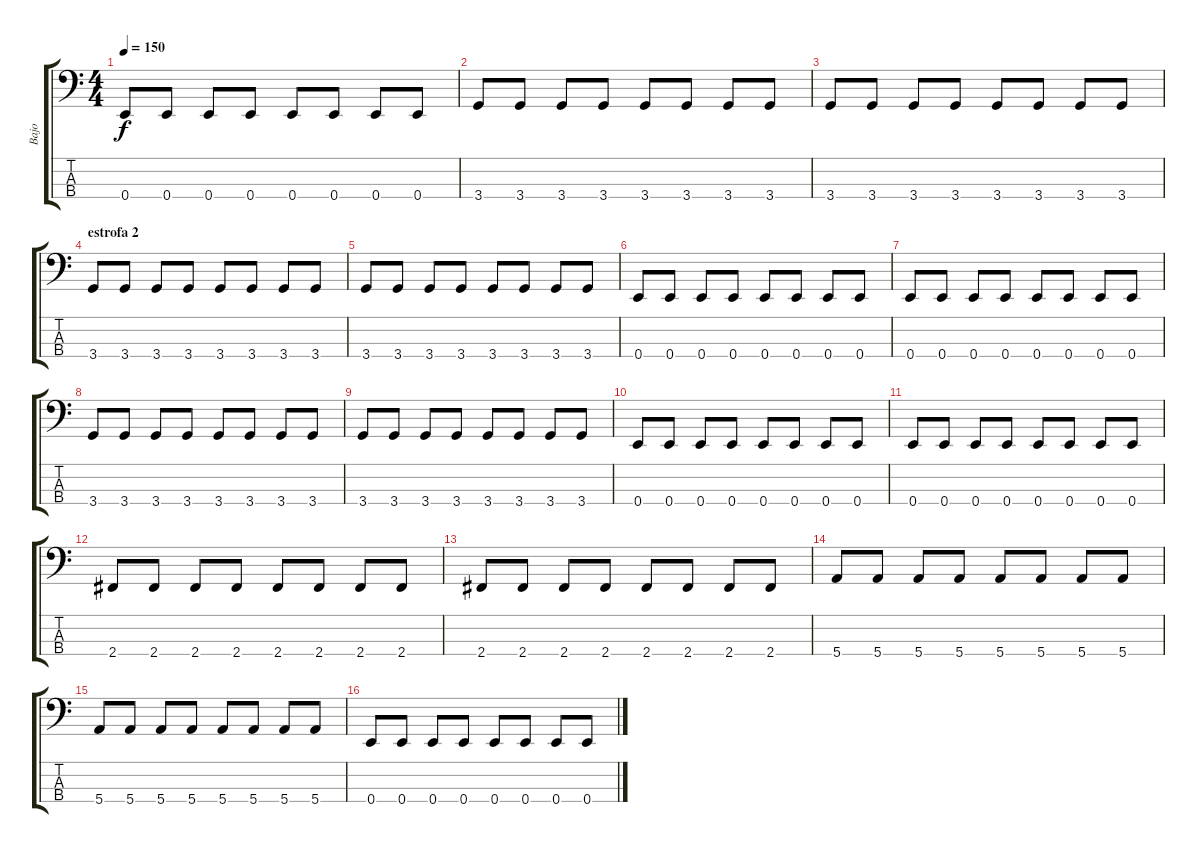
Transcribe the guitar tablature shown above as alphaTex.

\track ("Bajo" "Bajo") {instrument electricbasspick}
\staff {score tabs}
\tuning (G2 D2 A1 E1) {hide}
\ts (4 4)
\tempo 150
\clef f4
\ks c
0.4.8{dy f} 0.4.8 0.4.8 0.4.8 0.4.8 0.4.8 0.4.8 0.4.8 |
3.4.8 3.4.8 3.4.8 3.4.8 3.4.8 3.4.8 3.4.8 3.4.8 |
3.4.8 3.4.8 3.4.8 3.4.8 3.4.8 3.4.8 3.4.8 3.4.8 |
\section ("" "estrofa 2")
3.4.8 3.4.8 3.4.8 3.4.8 3.4.8 3.4.8 3.4.8 3.4.8 |
3.4.8 3.4.8 3.4.8 3.4.8 3.4.8 3.4.8 3.4.8 3.4.8 |
0.4.8 0.4.8 0.4.8 0.4.8 0.4.8 0.4.8 0.4.8 0.4.8 |
0.4.8 0.4.8 0.4.8 0.4.8 0.4.8 0.4.8 0.4.8 0.4.8 |
3.4.8 3.4.8 3.4.8 3.4.8 3.4.8 3.4.8 3.4.8 3.4.8 |
3.4.8 3.4.8 3.4.8 3.4.8 3.4.8 3.4.8 3.4.8 3.4.8 |
0.4.8 0.4.8 0.4.8 0.4.8 0.4.8 0.4.8 0.4.8 0.4.8 |
0.4.8 0.4.8 0.4.8 0.4.8 0.4.8 0.4.8 0.4.8 0.4.8 |
2.4.8 2.4.8 2.4.8 2.4.8 2.4.8 2.4.8 2.4.8 2.4.8 |
2.4.8 2.4.8 2.4.8 2.4.8 2.4.8 2.4.8 2.4.8 2.4.8 |
5.4.8 5.4.8 5.4.8 5.4.8 5.4.8 5.4.8 5.4.8 5.4.8 |
5.4.8 5.4.8 5.4.8 5.4.8 5.4.8 5.4.8 5.4.8 5.4.8 |
0.4.8 0.4.8 0.4.8 0.4.8 0.4.8 0.4.8 0.4.8 0.4.8
